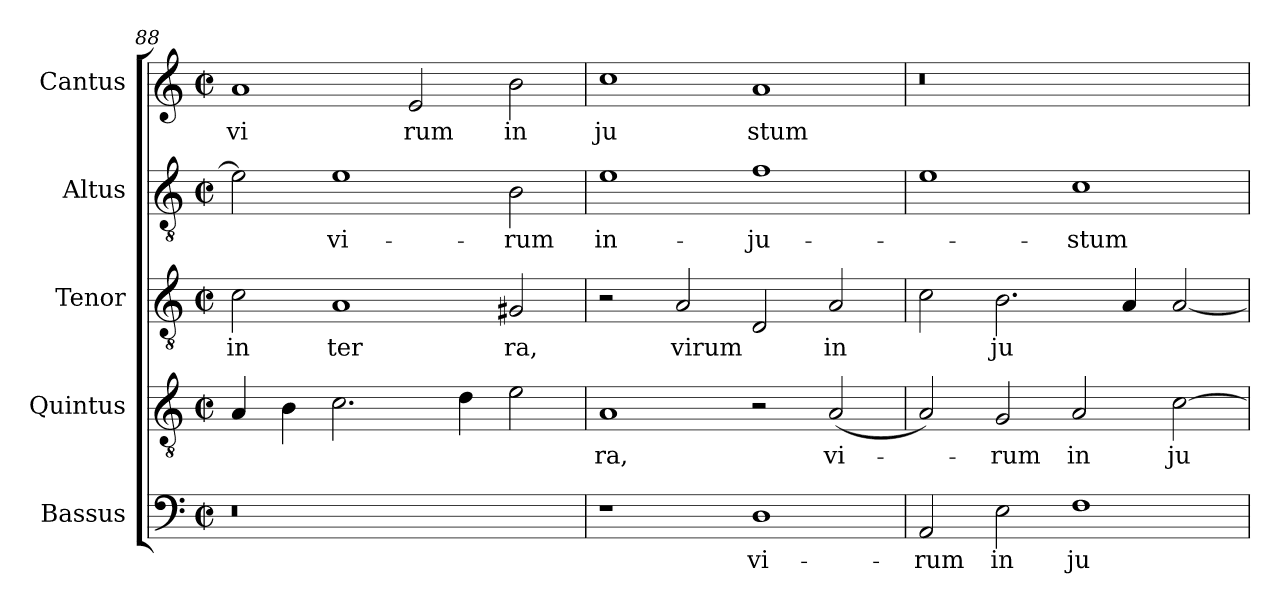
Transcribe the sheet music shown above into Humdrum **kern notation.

**kern	**text	**kern	**text	**kern	**text	**kern	**text	**kern	**text
*part5	*part5	*part4	*part4	*part3	*part3	*part2	*part2	*part1	*part1
*staff5	*staff5	*staff4	*staff4	*staff3	*staff3	*staff2	*staff2	*staff1	*staff1
*I"Bassus	*	*I"Quintus	*	*I"Tenor	*	*I"Altus	*	*I"Cantus	*
*clefF4	*	*clefGv2	*	*clefGv2	*	*clefGv2	*	*clefG2	*
*	*	*	*	*	*	*	*	*k[]	*
*	*	*	*	*	*	*	*	*C:	*
*M2/2	*	*M2/2	*	*M2/2	*	*M2/2	*	*M2/2	*
*met(c|)	*	*met(c|)	*	*met(c|)	*	*met(c|)	*	*met(c|)	*
=88	=88	=88	=88	=88	=88	=88	=88	=88	=88
!	!	!	!	!	!LO:LY:b:cj	!	!	!	!LO:LY:b:cj
0r	.	4A/	.	2c\	in	2e\]	.	1a	vi
.	.	4B\	.	.	.	.	.	.	.
!	!	!	!	!	!LO:LY:b:cj	!	!LO:LY:b:cj	!	!
.	.	2.c\	.	1A	ter	1e	vi-	.	.
!	!	!	!	!	!	!	!	!	!LO:LY:b:cj
.	.	.	.	.	.	.	.	2e/	rum
.	.	4d\	.	.	.	.	.	.	.
!	!	!	!	!	!LO:LY:b:cj	!	!LO:LY:b:cj	!	!LO:LY:b:cj
.	.	2e\	.	2G#X/	ra,	2B\	-rum	2b\	in
=89	=89	=89	=89	=89	=89	=89	=89	=89	=89
!	!	!	!LO:LY:b:cj	!	!	!	!LO:LY:b:cj	!	!LO:LY:b:cj
1r	.	1A	-ra,	2r	.	1e	in-	1cc	ju
!	!	!	!	!	!LO:LY:b	!	!	!	!
.	.	.	.	2A/	virum	.	.	.	.
!	!LO:LY:b:cj	!	!	!	!	!	!LO:LY:b:cj	!	!LO:LY:b:cj
1D	vi-	2r	.	2D/	.	1f	-ju-	1a	stum
!	!	!	!LO:LY:b:cj	!	!LO:LY:b:cj	!	!	!	!
.	.	(>2A/	vi-	2A/	in	.	.	.	.
!!LO:LB:g=z
=90	=90	=90	=90	=90	=90	=90	=90	=90	=90
!	!LO:LY:b:cj	!	!	!	!	!	!	!	!
2AA/	-rum	2A/)	.	2c\	.	1e	.	0r	.
!	!LO:LY:b:cj	!	!LO:LY:b:cj	!	!LO:LY:b:cj	!	!	!	!
2E\	in	2G/	-rum	2.B\	ju	.	.	.	.
!	!LO:LY:b:cj	!	!LO:LY:b:cj	!	!	!	!LO:LY:b:cj	!	!
1F	ju	2A/	in	.	.	1c	-stum	.	.
.	.	.	.	4A/	.	.	.	.	.
!	!	!	!LO:LY:b:cj	!	!	!	!	!	!
.	.	[>2c\	ju	[<2A/	.	.	.	.	.
=	=	=	=	=	=	=	=	=	=
*-	*-	*-	*-	*-	*-	*-	*-	*-	*-
